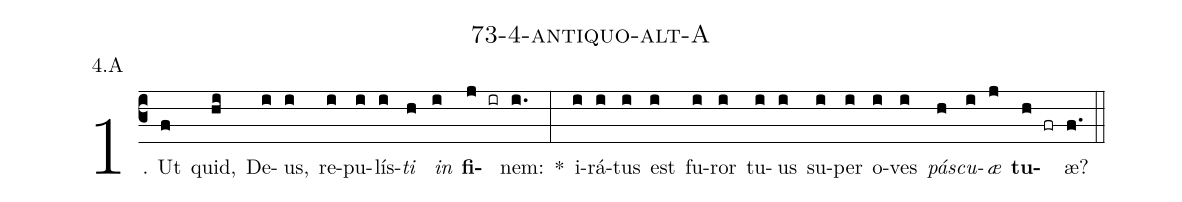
name: 73-4-antiquo-alt-A;
annotation: 4.A;
%%
(c3)1. Ut(f) quid,(hi) De(i)us,(i) re(i)pu(i)lís(i)<i>ti</i>(h) <i>in</i>(i) <b>fi</b>(j ir)nem:(i.) *(:) i(i)rá(i)tus(i) est(i) fu(i)ror(i) tu(i)us(i) su(i)per(i) o(i)ves(i) <i>pás</i>(h)<i>cu</i>(i)<i>æ</i>(j) <b>tu</b>(h fr)æ?(f.) (::)
